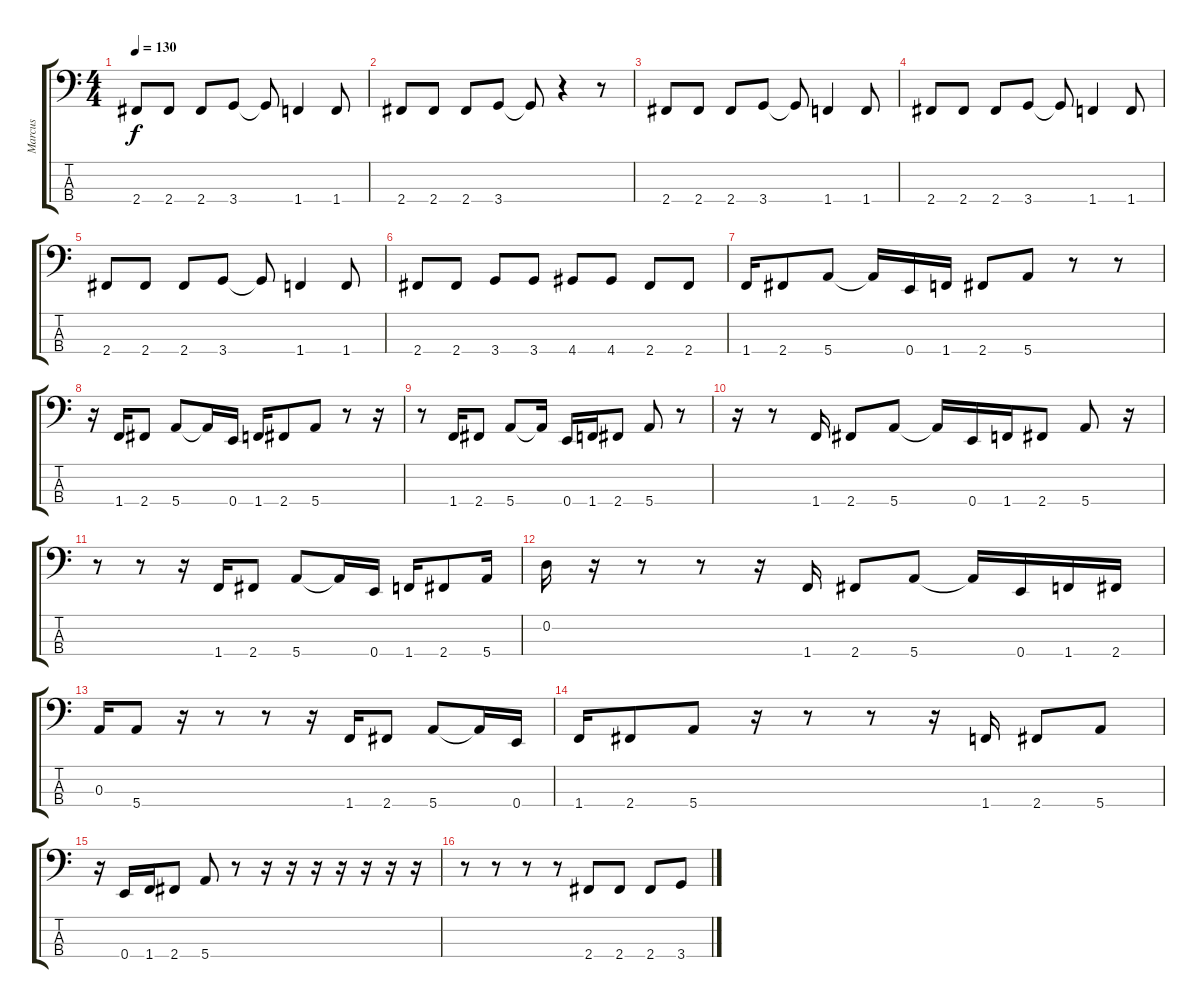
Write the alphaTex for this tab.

\track ("Marcus" "Marcus") {instrument electricbassfinger}
\staff {score tabs}
\tuning (G2 D2 A1 E1) {hide}
\ts (4 4)
\tempo 130
\clef f4
\ks c
2.4.8{dy f} 2.4.8 2.4.8 3.4.8 3.4{t}.8 1.4.4 1.4.8 |
2.4.8 2.4.8 2.4.8 3.4.8 3.4{t}.8 r.4 r.8 |
2.4.8 2.4.8 2.4.8 3.4.8 3.4{t}.8 1.4.4 1.4.8 |
2.4.8 2.4.8 2.4.8 3.4.8 3.4{t}.8 1.4.4 1.4.8 |
2.4.8 2.4.8 2.4.8 3.4.8 3.4{t}.8 1.4.4 1.4.8 |
2.4.8 2.4.8 3.4.8 3.4.8 4.4.8 4.4.8 2.4.8 2.4.8 |
1.4.16 2.4.8 5.4.8 5.4{t}.16 0.4.16 1.4.16 2.4.8 5.4.8 r.8 r.8 |
r.16 1.4.16 2.4.8 5.4.8 5.4{t}.16 0.4.16 1.4.16 2.4.8 5.4.8 r.8 r.16 |
r.8 1.4.16 2.4.8 5.4.8 5.4{t}.16 0.4.16 1.4.16 2.4.8 5.4.8 r.8 |
r.16 r.8 1.4.16 2.4.8 5.4.8 5.4{t}.16 0.4.16 1.4.16 2.4.8 5.4.8 r.16 |
r.8 r.8 r.16 1.4.16 2.4.8 5.4.8 5.4{t}.16 0.4.16 1.4.16 2.4.8 5.4.16 |
0.2.16 r.16 r.8 r.8 r.16 1.4.16 2.4.8 5.4.8 5.4{t}.16 0.4.16 1.4.16 2.4.16 |
0.3.16 5.4.8 r.16 r.8 r.8 r.16 1.4.16 2.4.8 5.4.8 5.4{t}.16 0.4.16 |
1.4.16 2.4.8 5.4.8 r.16 r.8 r.8 r.16 1.4.16 2.4.8 5.4.8 |
r.16 0.4.16 1.4.16 2.4.8 5.4.8 r.8 r.16 r.16 r.16 r.16 r.16 r.16 r.16 |
r.8 r.8 r.8 r.8 2.4.8 2.4.8 2.4.8 3.4.8
